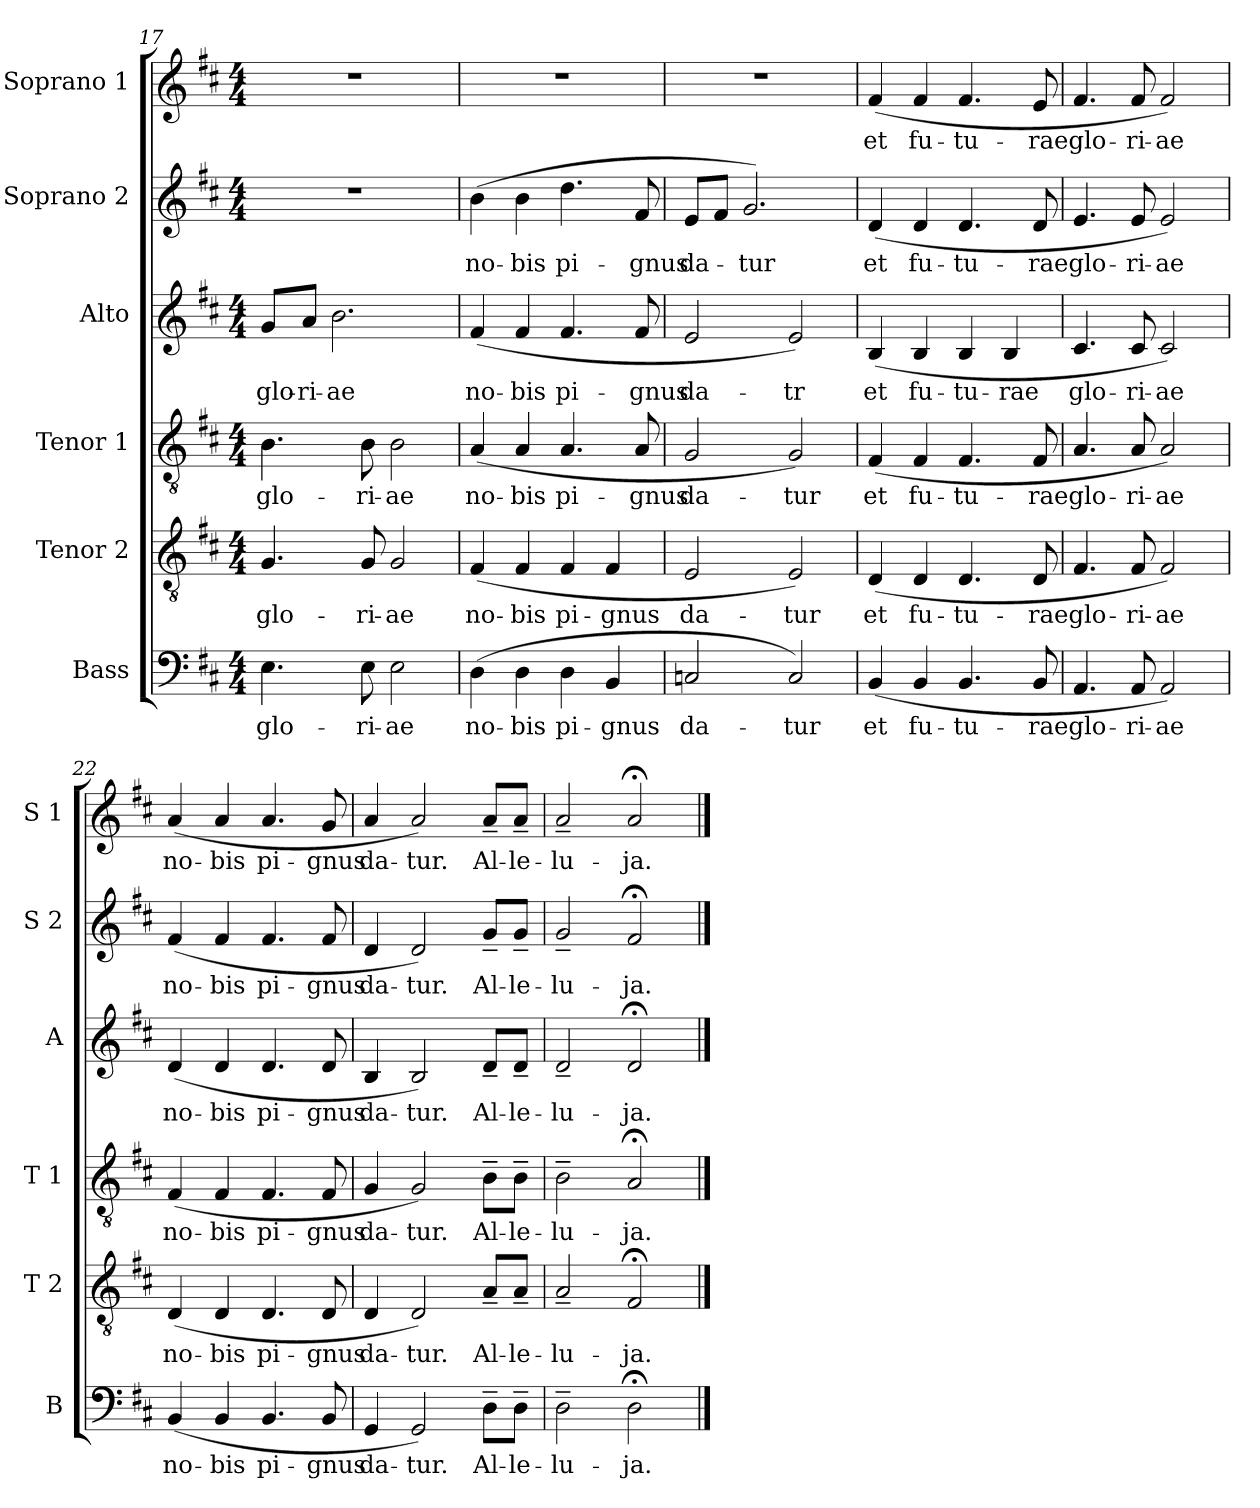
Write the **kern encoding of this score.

**kern	**text	**kern	**text	**kern	**text	**kern	**text	**kern	**text	**kern	**text
*part6	*part6	*part5	*part5	*part4	*part4	*part3	*part3	*part2	*part2	*part1	*part1
*staff6	*staff6	*staff5	*staff5	*staff4	*staff4	*staff3	*staff3	*staff2	*staff2	*staff1	*staff1
*I"Bass	*	*I"Tenor 2	*	*I"Tenor 1	*	*I"Alto	*	*I"Soprano 2	*	*I"Soprano 1	*
*I'B	*	*I'T 2	*	*I'T 1	*	*I'A	*	*I'S 2	*	*I'S 1	*
*clefF4	*	*clefGv2	*	*clefGv2	*	*clefG2	*	*clefG2	*	*clefG2	*
*k[f#c#]	*	*k[f#c#]	*	*k[f#c#]	*	*k[f#c#]	*	*k[f#c#]	*	*k[f#c#]	*
*D:	*	*D:	*	*D:	*	*D:	*	*D:	*	*D:	*
*M4/4	*	*M4/4	*	*M4/4	*	*M4/4	*	*M4/4	*	*M4/4	*
=17	=17	=17	=17	=17	=17	=17	=17	=17	=17	=17	=17
!	!LO:LY:b	!	!LO:LY:b	!	!LO:LY:b	!	!LO:LY:b	!	!	!	!
4.E\	glo-	4.G/	glo-	4.B\	glo-	8g/L	glo-	1r	.	1r	.
!	!	!	!	!	!	!	!LO:LY:b	!	!	!	!
.	.	.	.	.	.	8a/J	-ri-	.	.	.	.
!	!	!	!	!	!	!	!LO:LY:b	!	!	!	!
.	.	.	.	.	.	2.b\	-ae	.	.	.	.
!	!LO:LY:b	!	!LO:LY:b	!	!LO:LY:b	!	!	!	!	!	!
8E\	-ri-	8G/	-ri-	8B\	-ri-	.	.	.	.	.	.
!	!LO:LY:b	!	!LO:LY:b	!	!LO:LY:b	!	!	!	!	!	!
2E\	-ae	2G/	-ae	2B\	-ae	.	.	.	.	.	.
!!LO:LB:g=z
=18	=18	=18	=18	=18	=18	=18	=18	=18	=18	=18	=18
!	!LO:LY:b	!	!LO:LY:b	!	!LO:LY:b	!	!LO:LY:b	!	!LO:LY:b	!	!
(>4D\	no-	(<4F#/	no-	(<4A/	no-	(<4f#/	no-	(>4b\	no-	1r	.
!	!LO:LY:b	!	!LO:LY:b	!	!LO:LY:b	!	!LO:LY:b	!	!LO:LY:b	!	!
4D\	-bis	4F#/	-bis	4A/	-bis	4f#/	-bis	4b\	-bis	.	.
!	!LO:LY:b	!	!LO:LY:b	!	!LO:LY:b	!	!LO:LY:b	!	!LO:LY:b	!	!
4D\	pi-	4F#/	pi-	4.A/	pi-	4.f#/	pi-	4.dd\	pi-	.	.
!	!LO:LY:b	!	!LO:LY:b	!	!	!	!	!	!	!	!
4BB/	-gnus	4F#/	-gnus	.	.	.	.	.	.	.	.
!	!	!	!	!	!LO:LY:b	!	!LO:LY:b	!	!LO:LY:b	!	!
.	.	.	.	8A/	-gnus	8f#/	-gnus	8f#/	-gnus	.	.
=19	=19	=19	=19	=19	=19	=19	=19	=19	=19	=19	=19
!	!LO:LY:b	!	!LO:LY:b	!	!LO:LY:b	!	!LO:LY:b	!	!LO:LY:b	!	!
2Cn/	da-	2E/	da-	2G/	da-	2e/	da-	8e/L	da-	1r	.
.	.	.	.	.	.	.	.	8f#/J	.	.	.
!	!	!	!	!	!	!	!	!	!LO:LY:b	!	!
.	.	.	.	.	.	.	.	2.g/)	-tur	.	.
!	!LO:LY:b	!	!LO:LY:b	!	!LO:LY:b	!	!LO:LY:b	!	!	!	!
2C/)	-tur	2E/)	-tur	2G/)	-tur	2e/)	-tr	.	.	.	.
=20	=20	=20	=20	=20	=20	=20	=20	=20	=20	=20	=20
!	!LO:LY:b	!	!LO:LY:b	!	!LO:LY:b	!	!LO:LY:b	!	!LO:LY:b	!	!LO:LY:b
(>4BB/	et	(>4D/	et	(>4F#/	et	(>4B/	et	(>4d/	et	(>4f#/	et
!	!LO:LY:b	!	!LO:LY:b	!	!LO:LY:b	!	!LO:LY:b	!	!LO:LY:b	!	!LO:LY:b
4BB/	fu-	4D/	fu-	4F#/	fu-	4B/	fu-	4d/	fu-	4f#/	fu-
!	!LO:LY:b	!	!LO:LY:b	!	!LO:LY:b	!	!LO:LY:b	!	!LO:LY:b	!	!LO:LY:b
4.BB/	-tu-	4.D/	-tu-	4.F#/	-tu-	4B/	-tu-	4.d/	-tu-	4.f#/	-tu-
!	!	!	!	!	!	!	!LO:LY:b	!	!	!	!
.	.	.	.	.	.	4B/	-rae	.	.	.	.
!	!LO:LY:b	!	!LO:LY:b	!	!LO:LY:b	!	!	!	!LO:LY:b	!	!LO:LY:b
8BB/	-rae	8D/	-rae	8F#/	-rae	.	.	8d/	-rae	8e/	-rae
=21	=21	=21	=21	=21	=21	=21	=21	=21	=21	=21	=21
!	!LO:LY:b	!	!LO:LY:b	!	!LO:LY:b	!	!LO:LY:b	!	!LO:LY:b	!	!LO:LY:b
4.AA/	glo-	4.F#/	glo-	4.A/	glo-	4.c#/	glo-	4.e/	glo-	4.f#/	glo-
!	!LO:LY:b	!	!LO:LY:b	!	!LO:LY:b	!	!LO:LY:b	!	!LO:LY:b	!	!LO:LY:b
8AA/	-ri-	8F#/	-ri-	8A/	-ri-	8c#/	-ri-	8e/	-ri-	8f#/	-ri-
!	!LO:LY:b	!	!LO:LY:b	!	!LO:LY:b	!	!LO:LY:b	!	!LO:LY:b	!	!LO:LY:b
2AA/)	-ae	2F#/)	-ae	2A/)	-ae	2c#/)	-ae	2e/)	-ae	2f#/)	-ae
=22	=22	=22	=22	=22	=22	=22	=22	=22	=22	=22	=22
!	!LO:LY:b	!	!LO:LY:b	!	!LO:LY:b	!	!LO:LY:b	!	!LO:LY:b	!	!LO:LY:b
(<4BB/	no-	(<4D/	no-	(<4F#/	no-	(<4d/	no-	(<4f#/	no-	(<4a/	no-
!	!LO:LY:b	!	!LO:LY:b	!	!LO:LY:b	!	!LO:LY:b	!	!LO:LY:b	!	!LO:LY:b
4BB/	-bis	4D/	-bis	4F#/	-bis	4d/	-bis	4f#/	-bis	4a/	-bis
!	!LO:LY:b	!	!LO:LY:b	!	!LO:LY:b	!	!LO:LY:b	!	!LO:LY:b	!	!LO:LY:b
4.BB/	pi-	4.D/	pi-	4.F#/	pi-	4.d/	pi-	4.f#/	pi-	4.a/	pi-
!	!LO:LY:b	!	!LO:LY:b	!	!LO:LY:b	!	!LO:LY:b	!	!LO:LY:b	!	!LO:LY:b
8BB/	-gnus	8D/	-gnus	8F#/	-gnus	8d/	-gnus	8f#/	-gnus	8g/	-gnus
=23	=23	=23	=23	=23	=23	=23	=23	=23	=23	=23	=23
!	!LO:LY:b	!	!LO:LY:b	!	!LO:LY:b	!	!LO:LY:b	!	!LO:LY:b	!	!LO:LY:b
4GG/	da-	4D/	da-	4G/	da-	4B/	da-	4d/	da-	4a/	da-
!	!LO:LY:b	!	!LO:LY:b	!	!LO:LY:b	!	!LO:LY:b	!	!LO:LY:b	!	!LO:LY:b
2GG/)	-tur.	2D/)	-tur.	2G/)	-tur.	2B/)	-tur.	2d/)	-tur.	2a/)	-tur.
!	!LO:LY:b	!	!LO:LY:b	!	!LO:LY:b	!	!LO:LY:b	!	!LO:LY:b	!	!LO:LY:b
8D~>\L	Al-	8A~</L	Al-	8B~>\L	Al-	8d~</L	Al-	8g~</L	Al-	8a~</L	Al-
!	!LO:LY:b	!	!LO:LY:b	!	!LO:LY:b	!	!LO:LY:b	!	!LO:LY:b	!	!LO:LY:b
8D~>\J	-le-	8A~</J	-le-	8B~>\J	-le-	8d~</J	-le-	8g~</J	-le-	8a~</J	-le-
=24	=24	=24	=24	=24	=24	=24	=24	=24	=24	=24	=24
!	!LO:LY:b	!	!LO:LY:b	!	!LO:LY:b	!	!LO:LY:b	!	!LO:LY:b	!	!LO:LY:b
2D~>\	-lu-	2A~</	-lu-	2B~>\	-lu-	2d~</	-lu-	2g~</	-lu-	2a~</	-lu-
!	!LO:LY:b	!	!LO:LY:b	!	!LO:LY:b	!	!LO:LY:b	!	!LO:LY:b	!	!LO:LY:b
2D;<\	-ja.-	2F#;</	-ja.-	2A;</	-ja.	2d;</	-ja.	2f#;</	-ja.	2a;</	-ja.
==	==	==	==	==	==	==	==	==	==	==	==
*-	*-	*-	*-	*-	*-	*-	*-	*-	*-	*-	*-
